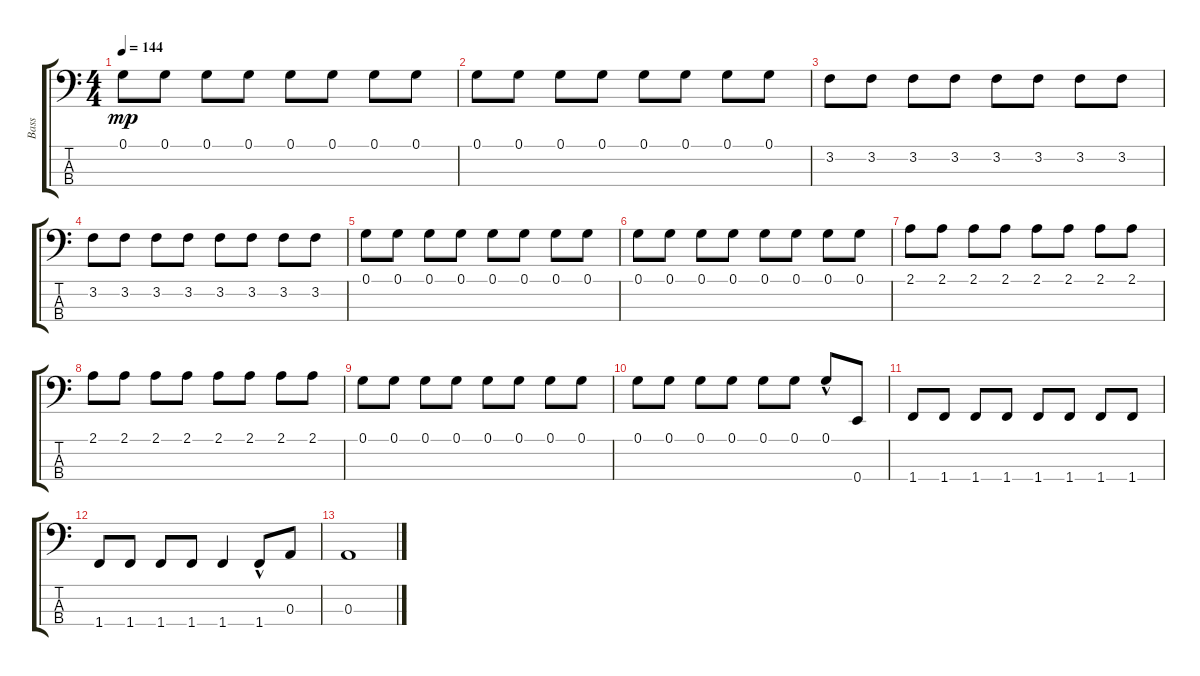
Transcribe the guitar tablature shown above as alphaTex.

\track ("Bass " "Bass ") {instrument electricbasspick}
\staff {score tabs}
\tuning (G2 D2 A1 E1) {hide}
\ts (4 4)
\tempo 144
\clef f4
\ks c
0.1.8{dy mp} 0.1.8 0.1.8 0.1.8 0.1.8 0.1.8 0.1.8 0.1.8 |
0.1.8 0.1.8 0.1.8 0.1.8 0.1.8 0.1.8 0.1.8 0.1.8 |
3.2.8 3.2.8 3.2.8 3.2.8 3.2.8 3.2.8 3.2.8 3.2.8 |
3.2.8 3.2.8 3.2.8 3.2.8 3.2.8 3.2.8 3.2.8 3.2.8 |
0.1.8 0.1.8 0.1.8 0.1.8 0.1.8 0.1.8 0.1.8 0.1.8 |
0.1.8 0.1.8 0.1.8 0.1.8 0.1.8 0.1.8 0.1.8 0.1.8 |
2.1.8 2.1.8 2.1.8 2.1.8 2.1.8 2.1.8 2.1.8 2.1.8 |
2.1.8 2.1.8 2.1.8 2.1.8 2.1.8 2.1.8 2.1.8 2.1.8 |
0.1.8 0.1.8 0.1.8 0.1.8 0.1.8 0.1.8 0.1.8 0.1.8 |
0.1.8 0.1.8 0.1.8 0.1.8 0.1.8 0.1.8 0.1{hac}.8 0.4.8 |
1.4.8 1.4.8 1.4.8 1.4.8 1.4.8 1.4.8 1.4.8 1.4.8 |
1.4.8 1.4.8 1.4.8 1.4.8 1.4.4 1.4{hac}.8 0.3.8 |
0.3.1
